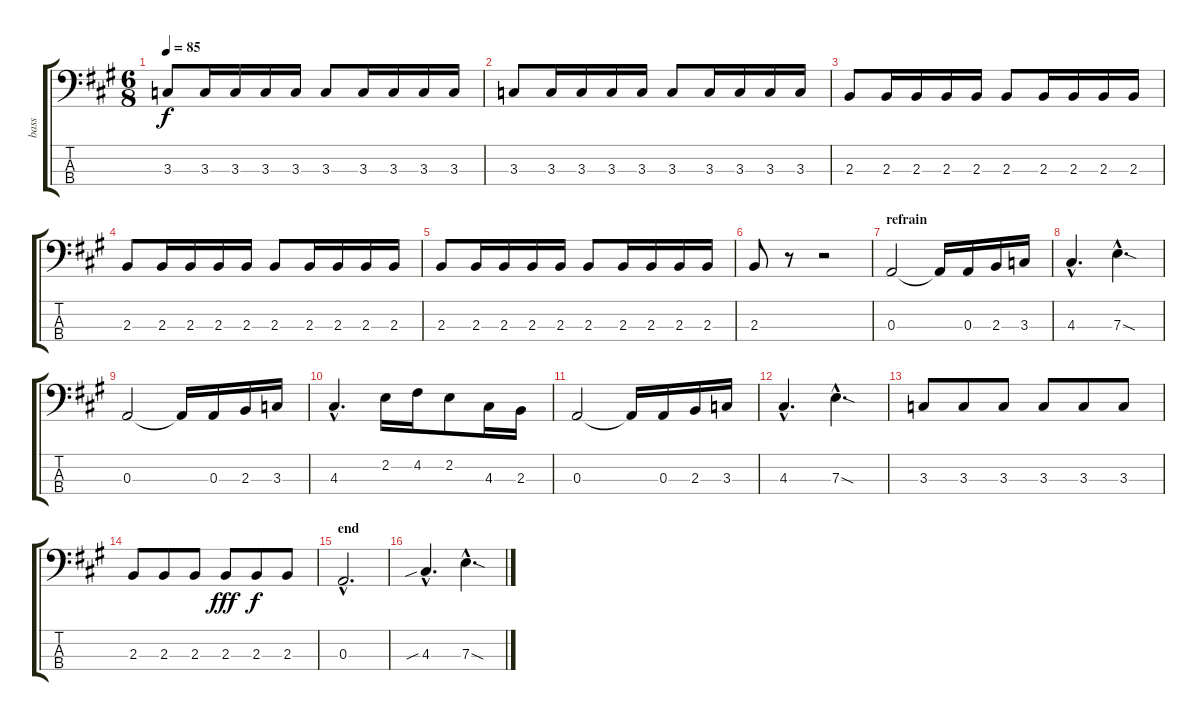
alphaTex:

\track ("bass" "bass") {instrument electricbassfinger}
\staff {score tabs}
\tuning (G2 D2 A1 E1) {hide}
\ts (6 8)
\tempo 85
\clef f4
\ks f#minor
3.3.8{dy f} 3.3.16 3.3.16 3.3.16 3.3.16 3.3.8 3.3.16 3.3.16 3.3.16 3.3.16 |
3.3.8 3.3.16 3.3.16 3.3.16 3.3.16 3.3.8 3.3.16 3.3.16 3.3.16 3.3.16 |
2.3.8 2.3.16 2.3.16 2.3.16 2.3.16 2.3.8 2.3.16 2.3.16 2.3.16 2.3.16 |
2.3.8 2.3.16 2.3.16 2.3.16 2.3.16 2.3.8 2.3.16 2.3.16 2.3.16 2.3.16 |
2.3.8 2.3.16 2.3.16 2.3.16 2.3.16 2.3.8 2.3.16 2.3.16 2.3.16 2.3.16 |
2.3.8 r.8 r.2 |
\section ("" "refrain")
0.3.2 0.3{t}.16 0.3.16 2.3.16 3.3.16 |
4.3{hac}.4{d} 7.3{sod hac}.4{d} |
0.3.2 0.3{t}.16 0.3.16 2.3.16 3.3.16 |
4.3{hac}.4{d} 2.2.16 4.2.16 2.2.8 4.3.16 2.3.16 |
0.3.2 0.3{t}.16 0.3.16 2.3.16 3.3.16 |
4.3{hac}.4{d} 7.3{sod hac}.4{d} |
3.3.8 3.3.8 3.3.8 3.3.8 3.3.8 3.3.8 |
2.3.8 2.3.8 2.3.8 2.3.8{dy fff} 2.3.8{dy f} 2.3.8 |
\section ("" "end")
0.3{hac}.2{d} |
4.3{sib hac}.4{d} 7.3{sod hac}.4{d}
